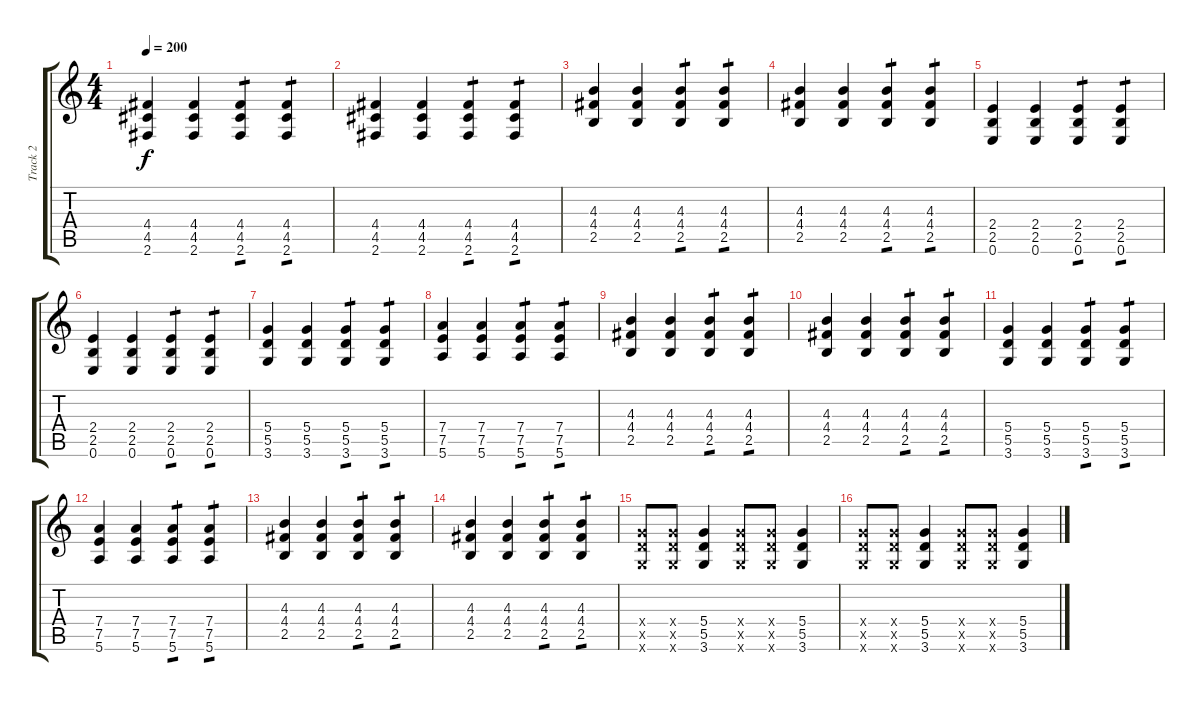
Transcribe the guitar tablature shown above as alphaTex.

\track ("Track 2" "Track 2") {instrument distortionguitar}
\staff {score tabs}
\tuning (E4 B3 G3 D3 A2 E2) {hide}
\ts (4 4)
\tempo 200
\clef g2
\ks c
(4.4 4.5 2.6).4{dy f} (4.4 4.5 2.6).4 (4.4 4.5 2.6).4{tp 1} (4.4 4.5 2.6).4{tp 1} |
(4.4 4.5 2.6).4 (4.4 4.5 2.6).4 (4.4 4.5 2.6).4{tp 1} (4.4 4.5 2.6).4{tp 1} |
(4.3 4.4 2.5).4 (4.3 4.4 2.5).4 (4.3 4.4 2.5).4{tp 1} (4.3 4.4 2.5).4{tp 1} |
(4.3 4.4 2.5).4 (4.3 4.4 2.5).4 (4.3 4.4 2.5).4{tp 1} (4.3 4.4 2.5).4{tp 1} |
(2.4 2.5 0.6).4 (2.4 2.5 0.6).4 (2.4 2.5 0.6).4{tp 1} (2.4 2.5 0.6).4{tp 1} |
(2.4 2.5 0.6).4 (2.4 2.5 0.6).4 (2.4 2.5 0.6).4{tp 1} (2.4 2.5 0.6).4{tp 1} |
(5.4 5.5 3.6).4 (5.4 5.5 3.6).4 (5.4 5.5 3.6).4{tp 1} (5.4 5.5 3.6).4{tp 1} |
(7.4 7.5 5.6).4 (7.4 7.5 5.6).4 (7.4 7.5 5.6).4{tp 1} (7.4 7.5 5.6).4{tp 1} |
(4.3 4.4 2.5).4 (4.3 4.4 2.5).4 (4.3 4.4 2.5).4{tp 1} (4.3 4.4 2.5).4{tp 1} |
(4.3 4.4 2.5).4 (4.3 4.4 2.5).4 (4.3 4.4 2.5).4{tp 1} (4.3 4.4 2.5).4{tp 1} |
(5.4 5.5 3.6).4 (5.4 5.5 3.6).4 (5.4 5.5 3.6).4{tp 1} (5.4 5.5 3.6).4{tp 1} |
(7.4 7.5 5.6).4 (7.4 7.5 5.6).4 (7.4 7.5 5.6).4{tp 1} (7.4 7.5 5.6).4{tp 1} |
(4.3 4.4 2.5).4 (4.3 4.4 2.5).4 (4.3 4.4 2.5).4{tp 1} (4.3 4.4 2.5).4{tp 1} |
(4.3 4.4 2.5).4 (4.3 4.4 2.5).4 (4.3 4.4 2.5).4{tp 1} (4.3 4.4 2.5).4{tp 1} |
(5.4{x} 5.5{x} 3.6{x}).8 (5.4{x} 5.5{x} 3.6{x}).8 (5.4 5.5 3.6).4 (5.4{x} 5.5{x} 3.6{x}).8 (5.4{x} 5.5{x} 3.6{x}).8 (5.4 5.5 3.6).4 |
(5.4{x} 5.5{x} 3.6{x}).8 (5.4{x} 5.5{x} 3.6{x}).8 (5.4 5.5 3.6).4 (5.4{x} 5.5{x} 3.6{x}).8 (5.4{x} 5.5{x} 3.6{x}).8 (5.4 5.5 3.6).4
